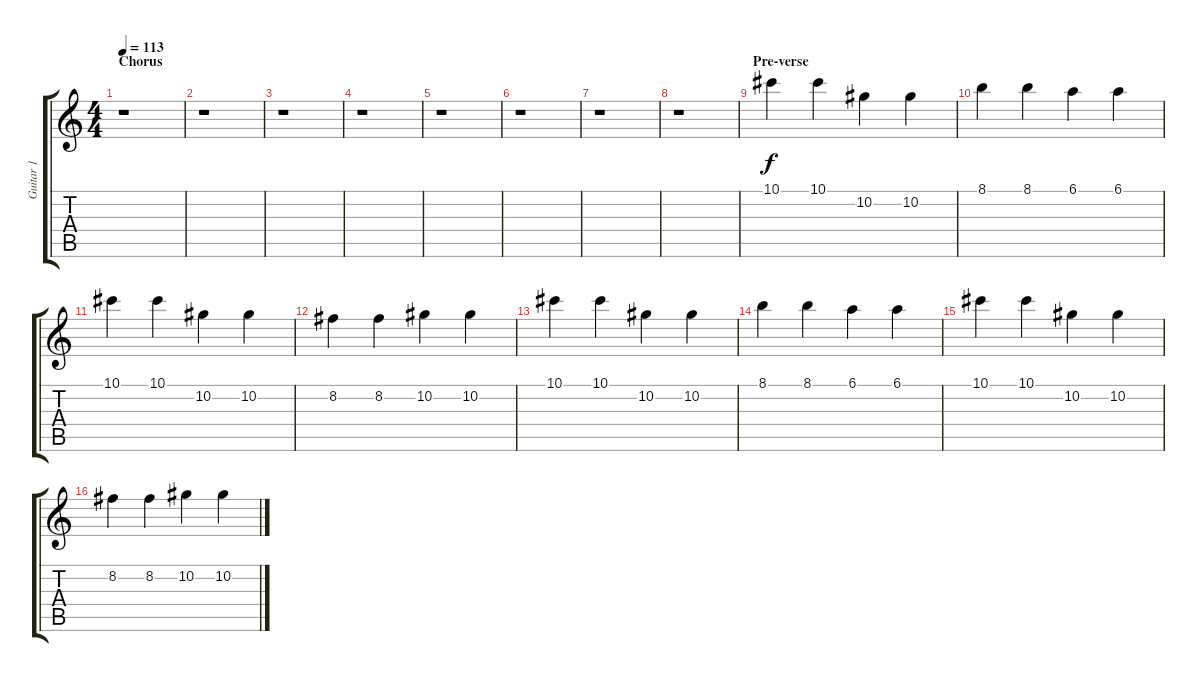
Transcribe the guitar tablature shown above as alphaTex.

\track ("Guitar 1" "Guitar 1") {instrument electricguitarjazz}
\staff {score tabs}
\tuning (Eb4 Bb3 Gb3 Db3 Ab2 Db2) {hide}
\ts (4 4)
\section ("" "Chorus")
\tempo 113
\clef g2
\ks c
r.1{dy f} |
r.1 |
r.1 |
r.1 |
r.1 |
r.1 |
r.1 |
r.1 |
\section ("" "Pre-verse")
10.1.4 10.1.4 10.2.4 10.2.4 |
8.1.4 8.1.4 6.1.4 6.1.4 |
10.1.4 10.1.4 10.2.4 10.2.4 |
8.2.4 8.2.4 10.2.4 10.2.4 |
10.1.4 10.1.4 10.2.4 10.2.4 |
8.1.4 8.1.4 6.1.4 6.1.4 |
10.1.4 10.1.4 10.2.4 10.2.4 |
8.2.4 8.2.4 10.2.4 10.2.4
